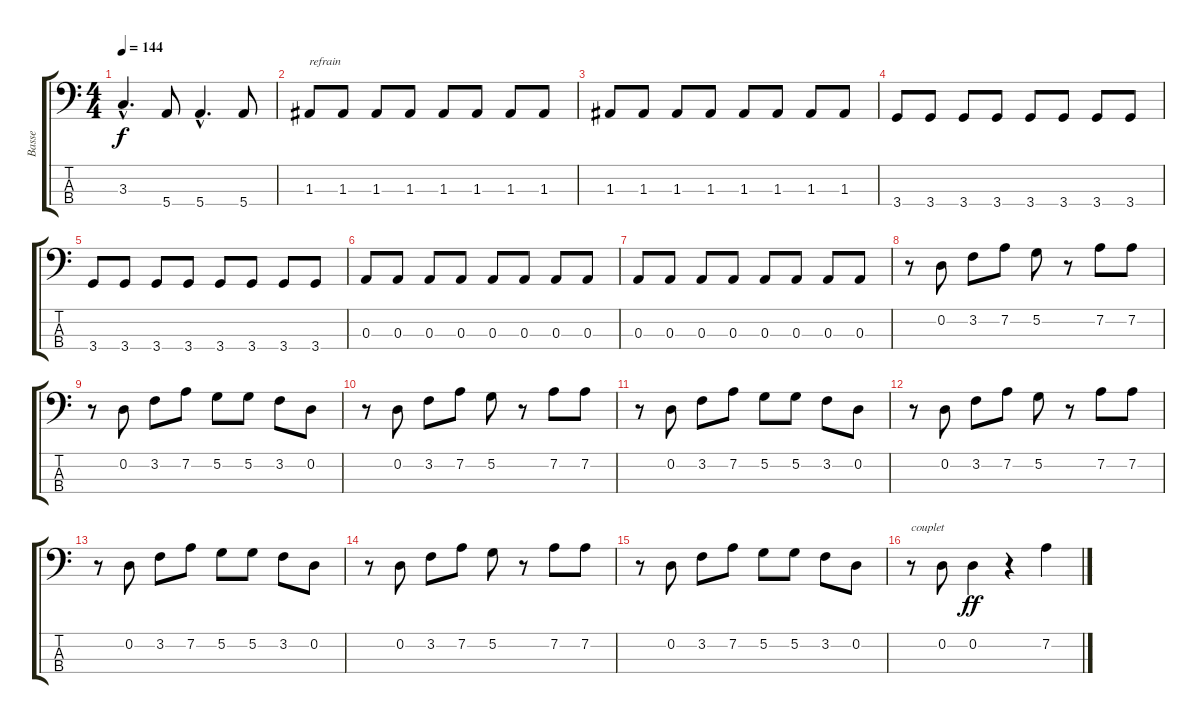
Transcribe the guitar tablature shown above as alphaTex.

\track ("Basse" "Basse") {instrument electricbasspick}
\staff {score tabs}
\tuning (G2 D2 A1 E1) {hide}
\ts (4 4)
\tempo 144
\clef f4
\ks c
3.3{hac}.4{d dy f} 5.4.8 5.4{hac}.4{d} 5.4.8 |
1.3.8{txt "refrain "} 1.3.8 1.3.8 1.3.8 1.3.8 1.3.8 1.3.8 1.3.8 |
1.3.8 1.3.8 1.3.8 1.3.8 1.3.8 1.3.8 1.3.8 1.3.8 |
3.4.8 3.4.8 3.4.8 3.4.8 3.4.8 3.4.8 3.4.8 3.4.8 |
3.4.8 3.4.8 3.4.8 3.4.8 3.4.8 3.4.8 3.4.8 3.4.8 |
0.3.8 0.3.8 0.3.8 0.3.8 0.3.8 0.3.8 0.3.8 0.3.8 |
0.3.8 0.3.8 0.3.8 0.3.8 0.3.8 0.3.8 0.3.8 0.3.8 |
r.8 0.2.8 3.2.8 7.2.8 5.2.8 r.8 7.2.8 7.2.8 |
r.8 0.2.8 3.2.8 7.2.8 5.2.8 5.2.8 3.2.8 0.2.8 |
r.8 0.2.8 3.2.8 7.2.8 5.2.8 r.8 7.2.8 7.2.8 |
r.8 0.2.8 3.2.8 7.2.8 5.2.8 5.2.8 3.2.8 0.2.8 |
r.8 0.2.8 3.2.8 7.2.8 5.2.8 r.8 7.2.8 7.2.8 |
r.8 0.2.8 3.2.8 7.2.8 5.2.8 5.2.8 3.2.8 0.2.8 |
r.8 0.2.8 3.2.8 7.2.8 5.2.8 r.8 7.2.8 7.2.8 |
r.8 0.2.8 3.2.8 7.2.8 5.2.8 5.2.8 3.2.8 0.2.8 |
r.8{txt "couplet "} 0.2.8 0.2.4{dy ff} r.4 7.2.4
